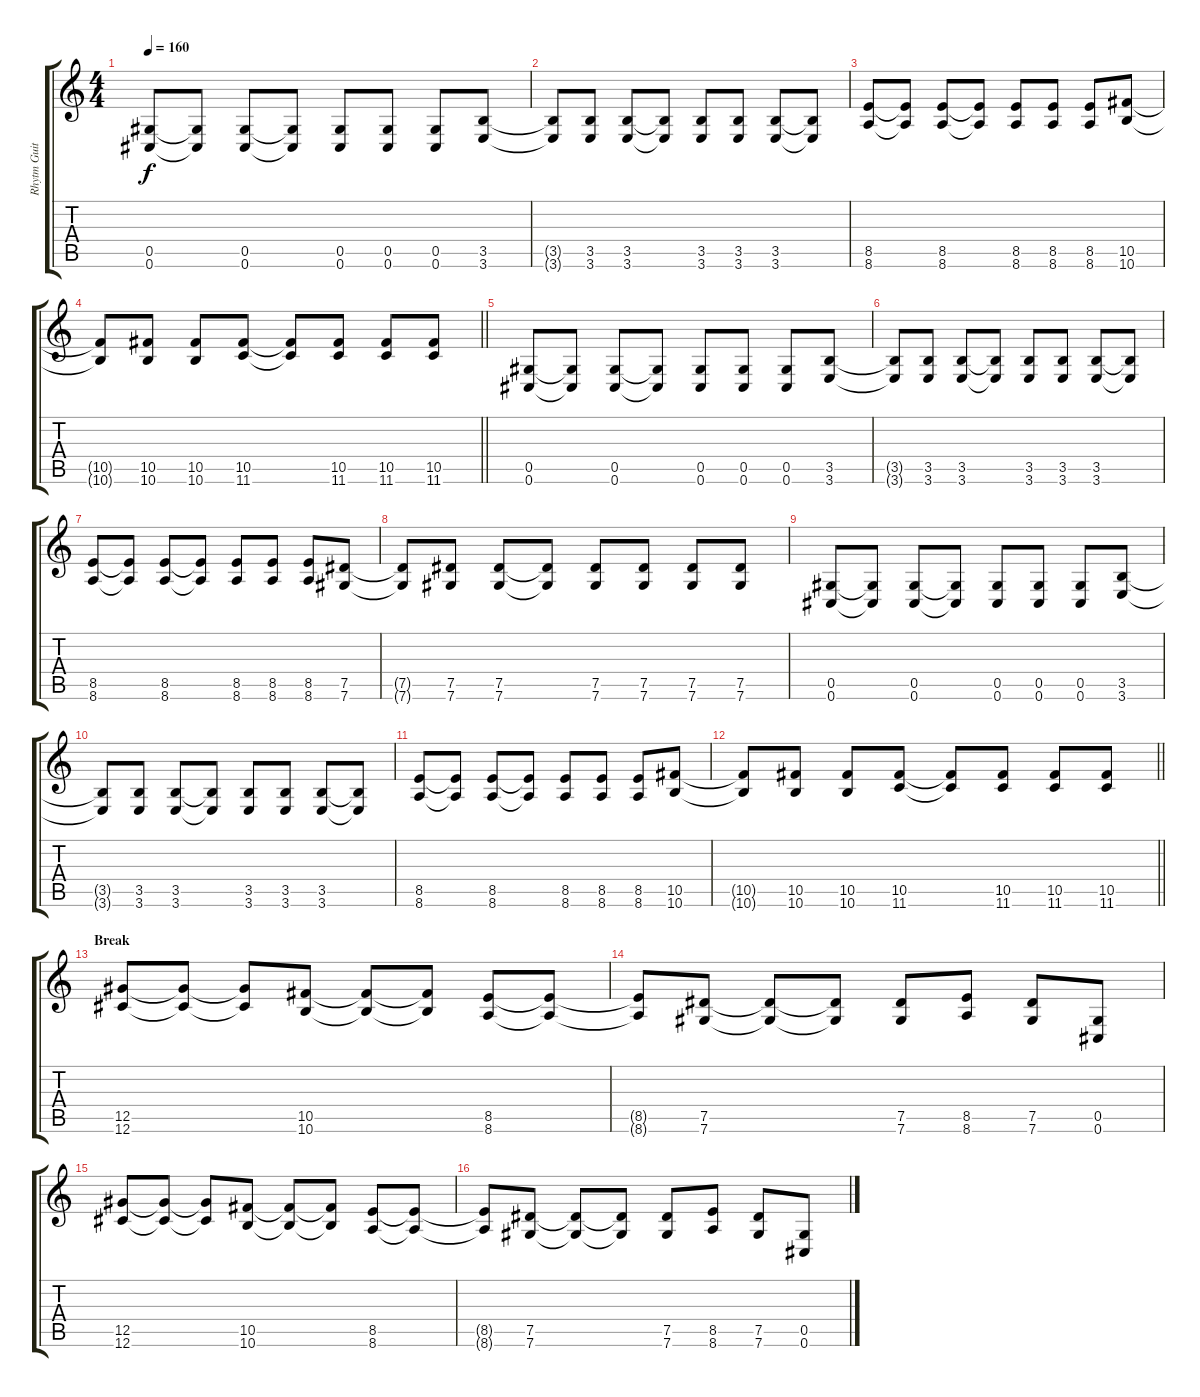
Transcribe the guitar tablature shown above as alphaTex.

\track ("Rhytm Guitar [L]" "Rhytm Guit") {instrument distortionguitar}
\staff {score tabs}
\tuning (Eb4 Bb3 Gb3 Db3 Ab2 Db2) {hide}
\ts (4 4)
\tempo 160
\clef g2
\ks c
(0.5 0.6).8{dy f} (0.5{t} 0.6{t}).8 (0.5 0.6).8 (0.5{t} 0.6{t}).8 (0.5 0.6).8 (0.5 0.6).8 (0.5 0.6).8 (3.5 3.6).8 |
(3.5{t} 3.6{t}).8 (3.5 3.6).8 (3.5 3.6).8 (3.5{t} 3.6{t}).8 (3.5 3.6).8 (3.5 3.6).8 (3.5 3.6).8 (3.5{t} 3.6{t}).8 |
(8.5 8.6).8 (8.5{t} 8.6{t}).8 (8.5 8.6).8 (8.5{t} 8.6{t}).8 (8.5 8.6).8 (8.5 8.6).8 (8.5 8.6).8 (10.5 10.6).8 |
\barLineRight lightlight
(10.5{t} 10.6{t}).8 (10.5 10.6).8 (10.5 10.6).8 (10.5 11.6).8 (10.5{t} 11.6{t}).8 (10.5 11.6).8 (10.5 11.6).8 (10.5 11.6).8 |
(0.5 0.6).8 (0.5{t} 0.6{t}).8 (0.5 0.6).8 (0.5{t} 0.6{t}).8 (0.5 0.6).8 (0.5 0.6).8 (0.5 0.6).8 (3.5 3.6).8 |
(3.5{t} 3.6{t}).8 (3.5 3.6).8 (3.5 3.6).8 (3.5{t} 3.6{t}).8 (3.5 3.6).8 (3.5 3.6).8 (3.5 3.6).8 (3.5{t} 3.6{t}).8 |
(8.5 8.6).8 (8.5{t} 8.6{t}).8 (8.5 8.6).8 (8.5{t} 8.6{t}).8 (8.5 8.6).8 (8.5 8.6).8 (8.5 8.6).8 (7.5 7.6).8 |
(7.5{t} 7.6{t}).8 (7.5 7.6).8 (7.5 7.6).8 (7.5{t} 7.6{t}).8 (7.5 7.6).8 (7.5 7.6).8 (7.5 7.6).8 (7.5 7.6).8 |
(0.5 0.6).8 (0.5{t} 0.6{t}).8 (0.5 0.6).8 (0.5{t} 0.6{t}).8 (0.5 0.6).8 (0.5 0.6).8 (0.5 0.6).8 (3.5 3.6).8 |
(3.5{t} 3.6{t}).8 (3.5 3.6).8 (3.5 3.6).8 (3.5{t} 3.6{t}).8 (3.5 3.6).8 (3.5 3.6).8 (3.5 3.6).8 (3.5{t} 3.6{t}).8 |
(8.5 8.6).8 (8.5{t} 8.6{t}).8 (8.5 8.6).8 (8.5{t} 8.6{t}).8 (8.5 8.6).8 (8.5 8.6).8 (8.5 8.6).8 (10.5 10.6).8 |
\barLineRight lightlight
(10.5{t} 10.6{t}).8 (10.5 10.6).8 (10.5 10.6).8 (10.5 11.6).8 (10.5{t} 11.6{t}).8 (10.5 11.6).8 (10.5 11.6).8 (10.5 11.6).8 |
\section ("" "Break")
(12.5 12.6).8 (12.5{t} 12.6{t}).8 (12.5{t} 12.6{t}).8 (10.5 10.6).8 (10.5{t} 10.6{t}).8 (10.5{t} 10.6{t}).8 (8.5 8.6).8 (8.5{t} 8.6{t}).8 |
(8.5{t} 8.6{t}).8 (7.5 7.6).8 (7.5{t} 7.6{t}).8 (7.5{t} 7.6{t}).8 (7.5 7.6).8 (8.5 8.6).8 (7.5 7.6).8 (0.5 0.6).8 |
(12.5 12.6).8 (12.5{t} 12.6{t}).8 (12.5{t} 12.6{t}).8 (10.5 10.6).8 (10.5{t} 10.6{t}).8 (10.5{t} 10.6{t}).8 (8.5 8.6).8 (8.5{t} 8.6{t}).8 |
(8.5{t} 8.6{t}).8 (7.5 7.6).8 (7.5{t} 7.6{t}).8 (7.5{t} 7.6{t}).8 (7.5 7.6).8 (8.5 8.6).8 (7.5 7.6).8 (0.5 0.6).8
